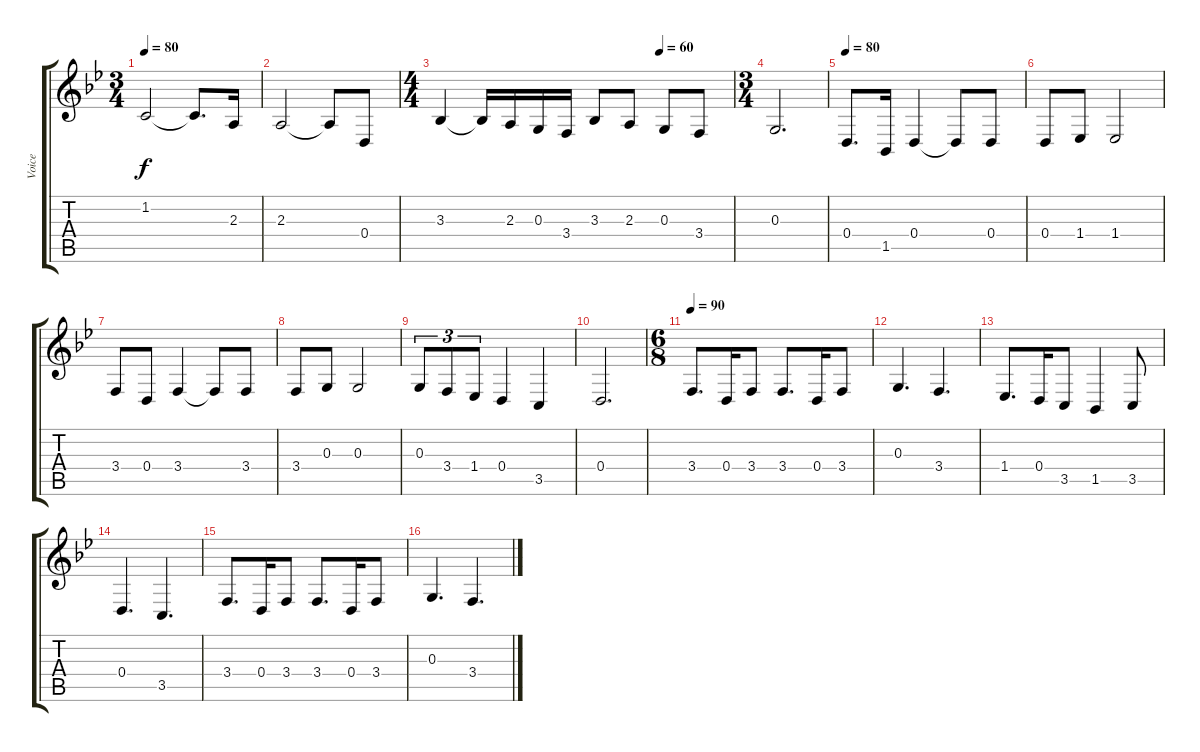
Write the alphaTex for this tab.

\track ("Voice" "Voice") {instrument synthstrings1}
\staff {score tabs}
\tuning (E4 B3 G3 D3 A2 E2) {hide}
\ts (3 4)
\tempo 80
\clef g2
\ks gminor
1.2.2{dy f} 1.2{t}.8{d} 2.3.16 |
2.3.2 2.3{t}.8 0.4.8 |
\ts (4 4)
\tempo (60 0.75)
3.3.4 3.3{t}.16 2.3.16 0.3.16 3.4.16 3.3.8 2.3.8 0.3.8 3.4.8 |
\ts (3 4)
0.3.2{d} |
\tempo 80
0.4.8{d} 1.5.16 0.4.4 0.4{t}.8 0.4.8 |
0.4.8 1.4.8 1.4.2 |
3.4.8 0.4.8 3.4.4 3.4{t}.8 3.4.8 |
3.4.8 0.3.8 0.3.2 |
0.3.8{tu (3 2)} 3.4.8{tu (3 2)} 1.4.8{tu (3 2)} 0.4.4 3.5.4 |
0.4.2{d} |
\ts (6 8)
\tempo 90
3.4.8{d} 0.4.16 3.4.8 3.4.8{d} 0.4.16 3.4.8 |
0.3.4{d} 3.4.4{d} |
1.4.8{d} 0.4.16 3.5.8 1.5.4 3.5.8 |
0.4.4{d} 3.5.4{d} |
3.4.8{d} 0.4.16 3.4.8 3.4.8{d} 0.4.16 3.4.8 |
0.3.4{d} 3.4.4{d}
